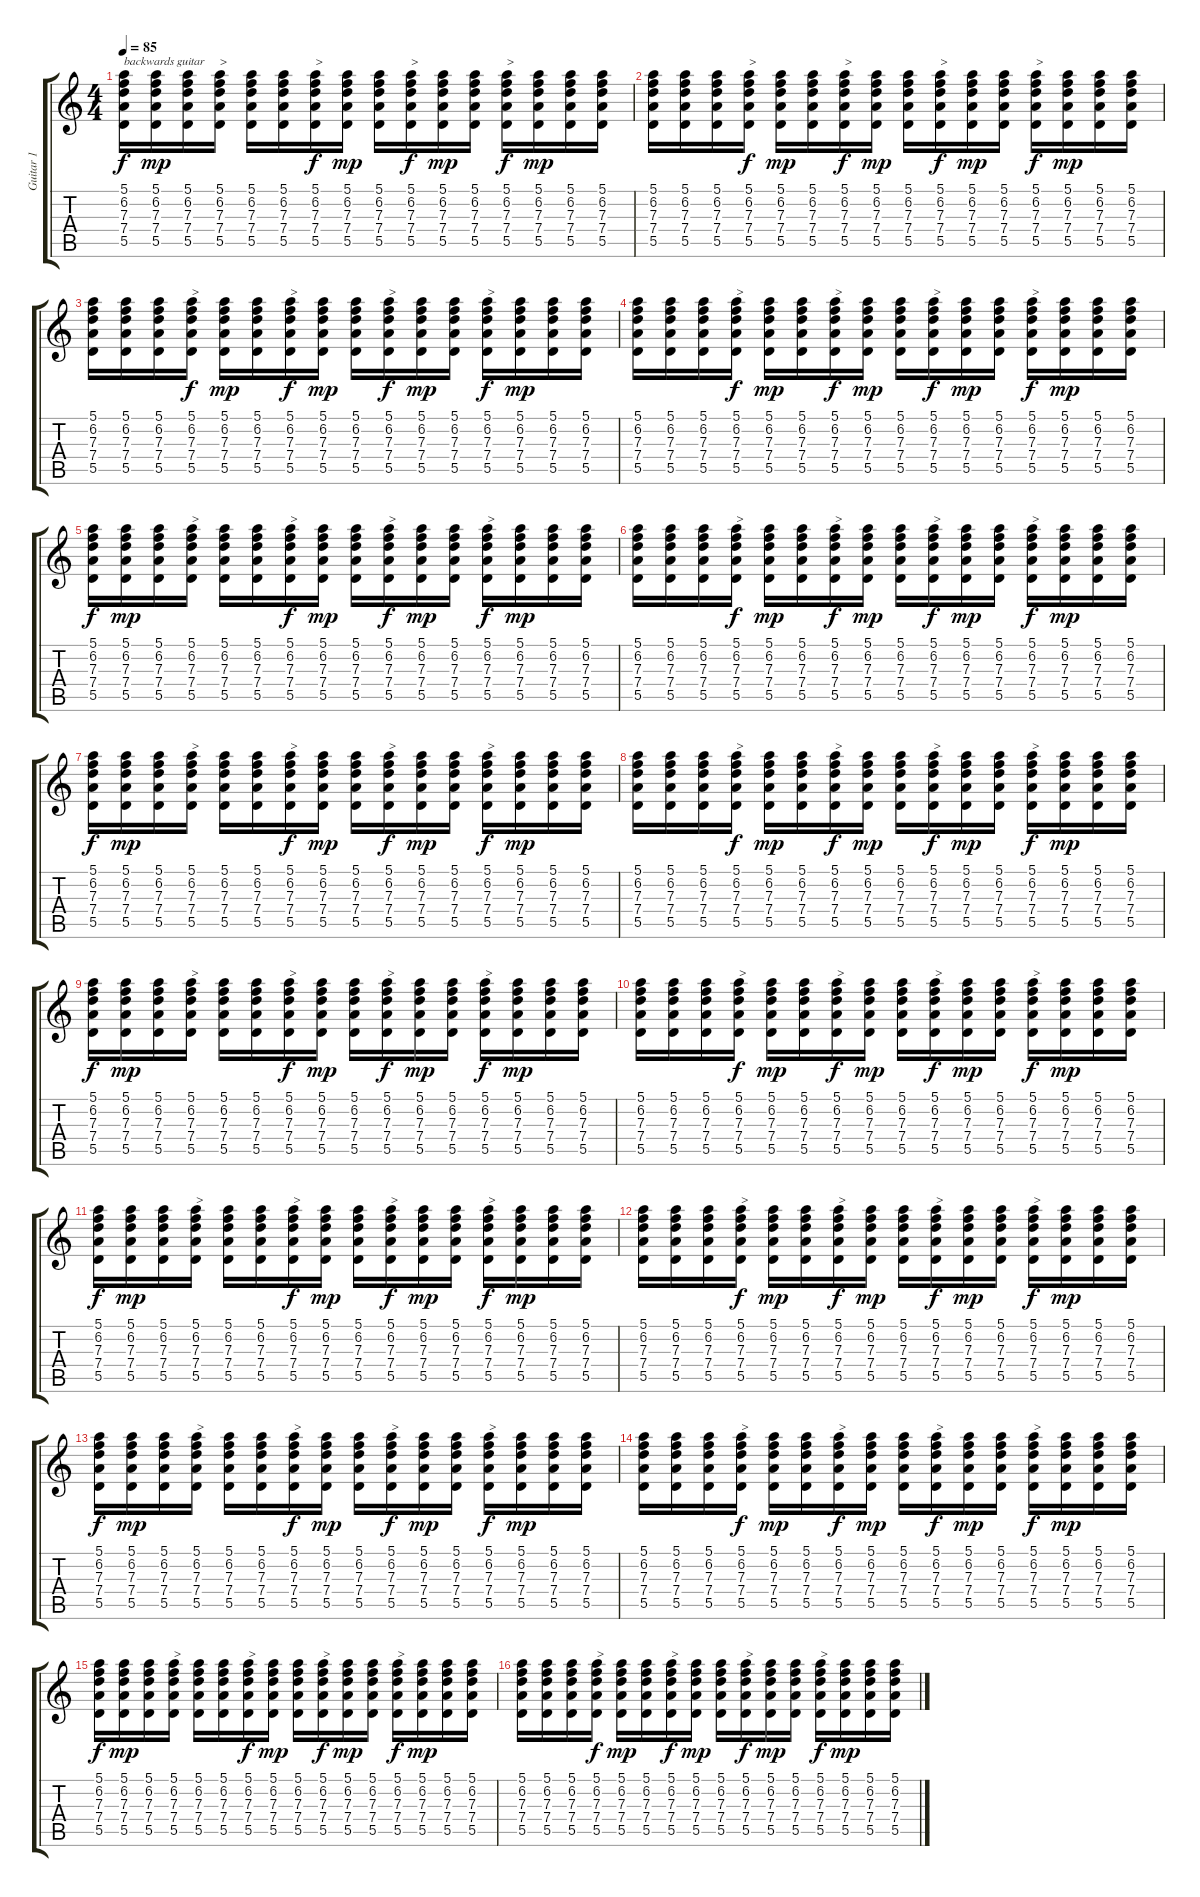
\track ("Guitar 1" "Guitar 1") {instrument acousticguitarsteel}
\staff {score tabs}
\tuning (E4 B3 G3 D3 A2 E2) {hide}
\ts (4 4)
\tempo 85
\clef g2
\ks c
(5.1 6.2 7.3 7.4 5.5).16{txt "backwards guitar" dy f instrument acousticguitarsteel} (5.1 6.2 7.3 7.4 5.5).16{dy mp} (5.1 6.2 7.3 7.4 5.5).16 (5.1 6.2 7.3 7.4 5.5).16{txt ">"} (5.1 6.2 7.3 7.4 5.5).16 (5.1 6.2 7.3 7.4 5.5).16 (5.1 6.2 7.3 7.4 5.5).16{txt ">" dy f} (5.1 6.2 7.3 7.4 5.5).16{dy mp} (5.1 6.2 7.3 7.4 5.5).16 (5.1 6.2 7.3 7.4 5.5).16{txt ">" dy f} (5.1 6.2 7.3 7.4 5.5).16{dy mp} (5.1 6.2 7.3 7.4 5.5).16 (5.1 6.2 7.3 7.4 5.5).16{txt ">" dy f} (5.1 6.2 7.3 7.4 5.5).16{dy mp} (5.1 6.2 7.3 7.4 5.5).16 (5.1 6.2 7.3 7.4 5.5).16 |
(5.1 6.2 7.3 7.4 5.5).16 (5.1 6.2 7.3 7.4 5.5).16 (5.1 6.2 7.3 7.4 5.5).16 (5.1 6.2 7.3 7.4 5.5).16{txt ">" dy f} (5.1 6.2 7.3 7.4 5.5).16{dy mp} (5.1 6.2 7.3 7.4 5.5).16 (5.1 6.2 7.3 7.4 5.5).16{txt ">" dy f} (5.1 6.2 7.3 7.4 5.5).16{dy mp} (5.1 6.2 7.3 7.4 5.5).16 (5.1 6.2 7.3 7.4 5.5).16{txt ">" dy f} (5.1 6.2 7.3 7.4 5.5).16{dy mp} (5.1 6.2 7.3 7.4 5.5).16 (5.1 6.2 7.3 7.4 5.5).16{txt ">" dy f} (5.1 6.2 7.3 7.4 5.5).16{dy mp} (5.1 6.2 7.3 7.4 5.5).16 (5.1 6.2 7.3 7.4 5.5).16 |
(5.1 6.2 7.3 7.4 5.5).16 (5.1 6.2 7.3 7.4 5.5).16 (5.1 6.2 7.3 7.4 5.5).16 (5.1 6.2 7.3 7.4 5.5).16{txt ">" dy f} (5.1 6.2 7.3 7.4 5.5).16{dy mp} (5.1 6.2 7.3 7.4 5.5).16 (5.1 6.2 7.3 7.4 5.5).16{txt ">" dy f} (5.1 6.2 7.3 7.4 5.5).16{dy mp} (5.1 6.2 7.3 7.4 5.5).16 (5.1 6.2 7.3 7.4 5.5).16{txt ">" dy f} (5.1 6.2 7.3 7.4 5.5).16{dy mp} (5.1 6.2 7.3 7.4 5.5).16 (5.1 6.2 7.3 7.4 5.5).16{txt ">" dy f} (5.1 6.2 7.3 7.4 5.5).16{dy mp} (5.1 6.2 7.3 7.4 5.5).16 (5.1 6.2 7.3 7.4 5.5).16 |
(5.1 6.2 7.3 7.4 5.5).16 (5.1 6.2 7.3 7.4 5.5).16 (5.1 6.2 7.3 7.4 5.5).16 (5.1 6.2 7.3 7.4 5.5).16{txt ">" dy f} (5.1 6.2 7.3 7.4 5.5).16{dy mp} (5.1 6.2 7.3 7.4 5.5).16 (5.1 6.2 7.3 7.4 5.5).16{txt ">" dy f} (5.1 6.2 7.3 7.4 5.5).16{dy mp} (5.1 6.2 7.3 7.4 5.5).16 (5.1 6.2 7.3 7.4 5.5).16{txt ">" dy f} (5.1 6.2 7.3 7.4 5.5).16{dy mp} (5.1 6.2 7.3 7.4 5.5).16 (5.1 6.2 7.3 7.4 5.5).16{txt ">" dy f} (5.1 6.2 7.3 7.4 5.5).16{dy mp} (5.1 6.2 7.3 7.4 5.5).16 (5.1 6.2 7.3 7.4 5.5).16 |
(5.1 6.2 7.3 7.4 5.5).16{dy f} (5.1 6.2 7.3 7.4 5.5).16{dy mp} (5.1 6.2 7.3 7.4 5.5).16 (5.1 6.2 7.3 7.4 5.5).16{txt ">"} (5.1 6.2 7.3 7.4 5.5).16 (5.1 6.2 7.3 7.4 5.5).16 (5.1 6.2 7.3 7.4 5.5).16{txt ">" dy f} (5.1 6.2 7.3 7.4 5.5).16{dy mp} (5.1 6.2 7.3 7.4 5.5).16 (5.1 6.2 7.3 7.4 5.5).16{txt ">" dy f} (5.1 6.2 7.3 7.4 5.5).16{dy mp} (5.1 6.2 7.3 7.4 5.5).16 (5.1 6.2 7.3 7.4 5.5).16{txt ">" dy f} (5.1 6.2 7.3 7.4 5.5).16{dy mp} (5.1 6.2 7.3 7.4 5.5).16 (5.1 6.2 7.3 7.4 5.5).16 |
(5.1 6.2 7.3 7.4 5.5).16 (5.1 6.2 7.3 7.4 5.5).16 (5.1 6.2 7.3 7.4 5.5).16 (5.1 6.2 7.3 7.4 5.5).16{txt ">" dy f} (5.1 6.2 7.3 7.4 5.5).16{dy mp} (5.1 6.2 7.3 7.4 5.5).16 (5.1 6.2 7.3 7.4 5.5).16{txt ">" dy f} (5.1 6.2 7.3 7.4 5.5).16{dy mp} (5.1 6.2 7.3 7.4 5.5).16 (5.1 6.2 7.3 7.4 5.5).16{txt ">" dy f} (5.1 6.2 7.3 7.4 5.5).16{dy mp} (5.1 6.2 7.3 7.4 5.5).16 (5.1 6.2 7.3 7.4 5.5).16{txt ">" dy f} (5.1 6.2 7.3 7.4 5.5).16{dy mp} (5.1 6.2 7.3 7.4 5.5).16 (5.1 6.2 7.3 7.4 5.5).16 |
(5.1 6.2 7.3 7.4 5.5).16{dy f} (5.1 6.2 7.3 7.4 5.5).16{dy mp} (5.1 6.2 7.3 7.4 5.5).16 (5.1 6.2 7.3 7.4 5.5).16{txt ">"} (5.1 6.2 7.3 7.4 5.5).16 (5.1 6.2 7.3 7.4 5.5).16 (5.1 6.2 7.3 7.4 5.5).16{txt ">" dy f} (5.1 6.2 7.3 7.4 5.5).16{dy mp} (5.1 6.2 7.3 7.4 5.5).16 (5.1 6.2 7.3 7.4 5.5).16{txt ">" dy f} (5.1 6.2 7.3 7.4 5.5).16{dy mp} (5.1 6.2 7.3 7.4 5.5).16 (5.1 6.2 7.3 7.4 5.5).16{txt ">" dy f} (5.1 6.2 7.3 7.4 5.5).16{dy mp} (5.1 6.2 7.3 7.4 5.5).16 (5.1 6.2 7.3 7.4 5.5).16 |
(5.1 6.2 7.3 7.4 5.5).16 (5.1 6.2 7.3 7.4 5.5).16 (5.1 6.2 7.3 7.4 5.5).16 (5.1 6.2 7.3 7.4 5.5).16{txt ">" dy f} (5.1 6.2 7.3 7.4 5.5).16{dy mp} (5.1 6.2 7.3 7.4 5.5).16 (5.1 6.2 7.3 7.4 5.5).16{txt ">" dy f} (5.1 6.2 7.3 7.4 5.5).16{dy mp} (5.1 6.2 7.3 7.4 5.5).16 (5.1 6.2 7.3 7.4 5.5).16{txt ">" dy f} (5.1 6.2 7.3 7.4 5.5).16{dy mp} (5.1 6.2 7.3 7.4 5.5).16 (5.1 6.2 7.3 7.4 5.5).16{txt ">" dy f} (5.1 6.2 7.3 7.4 5.5).16{dy mp} (5.1 6.2 7.3 7.4 5.5).16 (5.1 6.2 7.3 7.4 5.5).16 |
(5.1 6.2 7.3 7.4 5.5).16{dy f} (5.1 6.2 7.3 7.4 5.5).16{dy mp} (5.1 6.2 7.3 7.4 5.5).16 (5.1 6.2 7.3 7.4 5.5).16{txt ">"} (5.1 6.2 7.3 7.4 5.5).16 (5.1 6.2 7.3 7.4 5.5).16 (5.1 6.2 7.3 7.4 5.5).16{txt ">" dy f} (5.1 6.2 7.3 7.4 5.5).16{dy mp} (5.1 6.2 7.3 7.4 5.5).16 (5.1 6.2 7.3 7.4 5.5).16{txt ">" dy f} (5.1 6.2 7.3 7.4 5.5).16{dy mp} (5.1 6.2 7.3 7.4 5.5).16 (5.1 6.2 7.3 7.4 5.5).16{txt ">" dy f} (5.1 6.2 7.3 7.4 5.5).16{dy mp} (5.1 6.2 7.3 7.4 5.5).16 (5.1 6.2 7.3 7.4 5.5).16 |
(5.1 6.2 7.3 7.4 5.5).16 (5.1 6.2 7.3 7.4 5.5).16 (5.1 6.2 7.3 7.4 5.5).16 (5.1 6.2 7.3 7.4 5.5).16{txt ">" dy f} (5.1 6.2 7.3 7.4 5.5).16{dy mp} (5.1 6.2 7.3 7.4 5.5).16 (5.1 6.2 7.3 7.4 5.5).16{txt ">" dy f} (5.1 6.2 7.3 7.4 5.5).16{dy mp} (5.1 6.2 7.3 7.4 5.5).16 (5.1 6.2 7.3 7.4 5.5).16{txt ">" dy f} (5.1 6.2 7.3 7.4 5.5).16{dy mp} (5.1 6.2 7.3 7.4 5.5).16 (5.1 6.2 7.3 7.4 5.5).16{txt ">" dy f} (5.1 6.2 7.3 7.4 5.5).16{dy mp} (5.1 6.2 7.3 7.4 5.5).16 (5.1 6.2 7.3 7.4 5.5).16 |
(5.1 6.2 7.3 7.4 5.5).16{dy f} (5.1 6.2 7.3 7.4 5.5).16{dy mp} (5.1 6.2 7.3 7.4 5.5).16 (5.1 6.2 7.3 7.4 5.5).16{txt ">"} (5.1 6.2 7.3 7.4 5.5).16 (5.1 6.2 7.3 7.4 5.5).16 (5.1 6.2 7.3 7.4 5.5).16{txt ">" dy f} (5.1 6.2 7.3 7.4 5.5).16{dy mp} (5.1 6.2 7.3 7.4 5.5).16 (5.1 6.2 7.3 7.4 5.5).16{txt ">" dy f} (5.1 6.2 7.3 7.4 5.5).16{dy mp} (5.1 6.2 7.3 7.4 5.5).16 (5.1 6.2 7.3 7.4 5.5).16{txt ">" dy f} (5.1 6.2 7.3 7.4 5.5).16{dy mp} (5.1 6.2 7.3 7.4 5.5).16 (5.1 6.2 7.3 7.4 5.5).16 |
(5.1 6.2 7.3 7.4 5.5).16 (5.1 6.2 7.3 7.4 5.5).16 (5.1 6.2 7.3 7.4 5.5).16 (5.1 6.2 7.3 7.4 5.5).16{txt ">" dy f} (5.1 6.2 7.3 7.4 5.5).16{dy mp} (5.1 6.2 7.3 7.4 5.5).16 (5.1 6.2 7.3 7.4 5.5).16{txt ">" dy f} (5.1 6.2 7.3 7.4 5.5).16{dy mp} (5.1 6.2 7.3 7.4 5.5).16 (5.1 6.2 7.3 7.4 5.5).16{txt ">" dy f} (5.1 6.2 7.3 7.4 5.5).16{dy mp} (5.1 6.2 7.3 7.4 5.5).16 (5.1 6.2 7.3 7.4 5.5).16{txt ">" dy f} (5.1 6.2 7.3 7.4 5.5).16{dy mp} (5.1 6.2 7.3 7.4 5.5).16 (5.1 6.2 7.3 7.4 5.5).16 |
(5.1 6.2 7.3 7.4 5.5).16{dy f} (5.1 6.2 7.3 7.4 5.5).16{dy mp} (5.1 6.2 7.3 7.4 5.5).16 (5.1 6.2 7.3 7.4 5.5).16{txt ">"} (5.1 6.2 7.3 7.4 5.5).16 (5.1 6.2 7.3 7.4 5.5).16 (5.1 6.2 7.3 7.4 5.5).16{txt ">" dy f} (5.1 6.2 7.3 7.4 5.5).16{dy mp} (5.1 6.2 7.3 7.4 5.5).16 (5.1 6.2 7.3 7.4 5.5).16{txt ">" dy f} (5.1 6.2 7.3 7.4 5.5).16{dy mp} (5.1 6.2 7.3 7.4 5.5).16 (5.1 6.2 7.3 7.4 5.5).16{txt ">" dy f} (5.1 6.2 7.3 7.4 5.5).16{dy mp} (5.1 6.2 7.3 7.4 5.5).16 (5.1 6.2 7.3 7.4 5.5).16 |
(5.1 6.2 7.3 7.4 5.5).16 (5.1 6.2 7.3 7.4 5.5).16 (5.1 6.2 7.3 7.4 5.5).16 (5.1 6.2 7.3 7.4 5.5).16{txt ">" dy f} (5.1 6.2 7.3 7.4 5.5).16{dy mp} (5.1 6.2 7.3 7.4 5.5).16 (5.1 6.2 7.3 7.4 5.5).16{txt ">" dy f} (5.1 6.2 7.3 7.4 5.5).16{dy mp} (5.1 6.2 7.3 7.4 5.5).16 (5.1 6.2 7.3 7.4 5.5).16{txt ">" dy f} (5.1 6.2 7.3 7.4 5.5).16{dy mp} (5.1 6.2 7.3 7.4 5.5).16 (5.1 6.2 7.3 7.4 5.5).16{txt ">" dy f} (5.1 6.2 7.3 7.4 5.5).16{dy mp} (5.1 6.2 7.3 7.4 5.5).16 (5.1 6.2 7.3 7.4 5.5).16 |
(5.1 6.2 7.3 7.4 5.5).16{dy f} (5.1 6.2 7.3 7.4 5.5).16{dy mp} (5.1 6.2 7.3 7.4 5.5).16 (5.1 6.2 7.3 7.4 5.5).16{txt ">"} (5.1 6.2 7.3 7.4 5.5).16 (5.1 6.2 7.3 7.4 5.5).16 (5.1 6.2 7.3 7.4 5.5).16{txt ">" dy f} (5.1 6.2 7.3 7.4 5.5).16{dy mp} (5.1 6.2 7.3 7.4 5.5).16 (5.1 6.2 7.3 7.4 5.5).16{txt ">" dy f} (5.1 6.2 7.3 7.4 5.5).16{dy mp} (5.1 6.2 7.3 7.4 5.5).16 (5.1 6.2 7.3 7.4 5.5).16{txt ">" dy f} (5.1 6.2 7.3 7.4 5.5).16{dy mp} (5.1 6.2 7.3 7.4 5.5).16 (5.1 6.2 7.3 7.4 5.5).16 |
(5.1 6.2 7.3 7.4 5.5).16 (5.1 6.2 7.3 7.4 5.5).16 (5.1 6.2 7.3 7.4 5.5).16 (5.1 6.2 7.3 7.4 5.5).16{txt ">" dy f} (5.1 6.2 7.3 7.4 5.5).16{dy mp} (5.1 6.2 7.3 7.4 5.5).16 (5.1 6.2 7.3 7.4 5.5).16{txt ">" dy f} (5.1 6.2 7.3 7.4 5.5).16{dy mp} (5.1 6.2 7.3 7.4 5.5).16 (5.1 6.2 7.3 7.4 5.5).16{txt ">" dy f} (5.1 6.2 7.3 7.4 5.5).16{dy mp} (5.1 6.2 7.3 7.4 5.5).16 (5.1 6.2 7.3 7.4 5.5).16{txt ">" dy f} (5.1 6.2 7.3 7.4 5.5).16{dy mp} (5.1 6.2 7.3 7.4 5.5).16 (5.1 6.2 7.3 7.4 5.5).16
